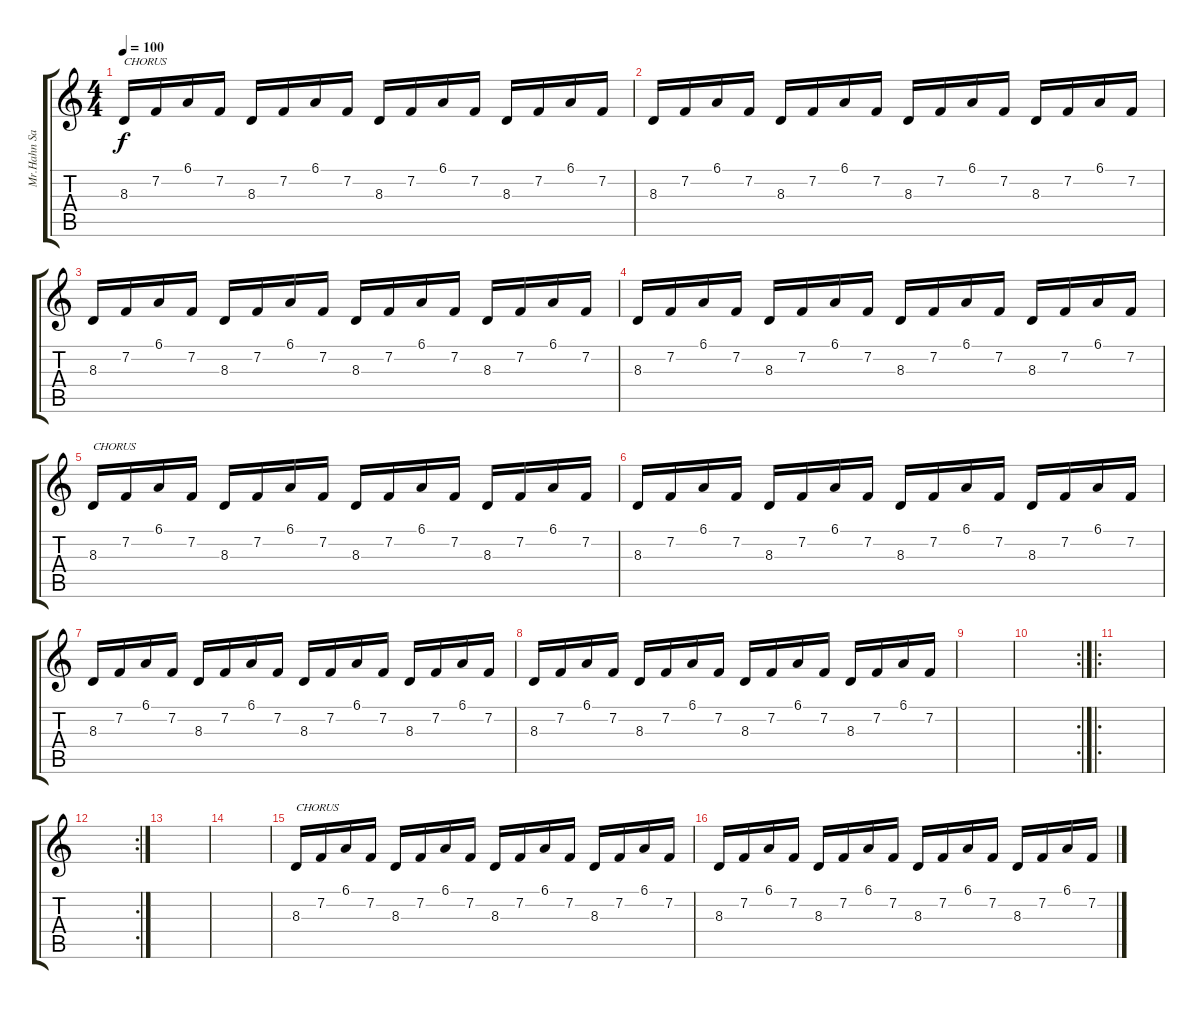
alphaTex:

\track ("Mr.Hahn Sampler1" "Mr.Hahn Sa") {instrument lead6voice}
\staff {score tabs}
\tuning (Eb4 Bb3 Gb3 Db3 Ab2 Db2) {hide}
\ts (4 4)
\tempo 100
\clef g2
\ks c
8.3.16{txt "CHORUS" dy f} 7.2.16 6.1.16 7.2.16 8.3.16 7.2.16 6.1.16 7.2.16 8.3.16 7.2.16 6.1.16 7.2.16 8.3.16 7.2.16 6.1.16 7.2.16 |
8.3.16 7.2.16 6.1.16 7.2.16 8.3.16 7.2.16 6.1.16 7.2.16 8.3.16 7.2.16 6.1.16 7.2.16 8.3.16 7.2.16 6.1.16 7.2.16 |
8.3.16 7.2.16 6.1.16 7.2.16 8.3.16 7.2.16 6.1.16 7.2.16 8.3.16 7.2.16 6.1.16 7.2.16 8.3.16 7.2.16 6.1.16 7.2.16 |
8.3.16 7.2.16 6.1.16 7.2.16 8.3.16 7.2.16 6.1.16 7.2.16 8.3.16 7.2.16 6.1.16 7.2.16 8.3.16 7.2.16 6.1.16 7.2.16 |
8.3.16{txt "CHORUS"} 7.2.16 6.1.16 7.2.16 8.3.16 7.2.16 6.1.16 7.2.16 8.3.16 7.2.16 6.1.16 7.2.16 8.3.16 7.2.16 6.1.16 7.2.16 |
8.3.16 7.2.16 6.1.16 7.2.16 8.3.16 7.2.16 6.1.16 7.2.16 8.3.16 7.2.16 6.1.16 7.2.16 8.3.16 7.2.16 6.1.16 7.2.16 |
8.3.16 7.2.16 6.1.16 7.2.16 8.3.16 7.2.16 6.1.16 7.2.16 8.3.16 7.2.16 6.1.16 7.2.16 8.3.16 7.2.16 6.1.16 7.2.16 |
8.3.16 7.2.16 6.1.16 7.2.16 8.3.16 7.2.16 6.1.16 7.2.16 8.3.16 7.2.16 6.1.16 7.2.16 8.3.16 7.2.16 6.1.16 7.2.16 |
|
\rc 2
|
\ro
|
\rc 2
|
|
|
8.3.16{txt "CHORUS"} 7.2.16 6.1.16 7.2.16 8.3.16 7.2.16 6.1.16 7.2.16 8.3.16 7.2.16 6.1.16 7.2.16 8.3.16 7.2.16 6.1.16 7.2.16 |
8.3.16 7.2.16 6.1.16 7.2.16 8.3.16 7.2.16 6.1.16 7.2.16 8.3.16 7.2.16 6.1.16 7.2.16 8.3.16 7.2.16 6.1.16 7.2.16
